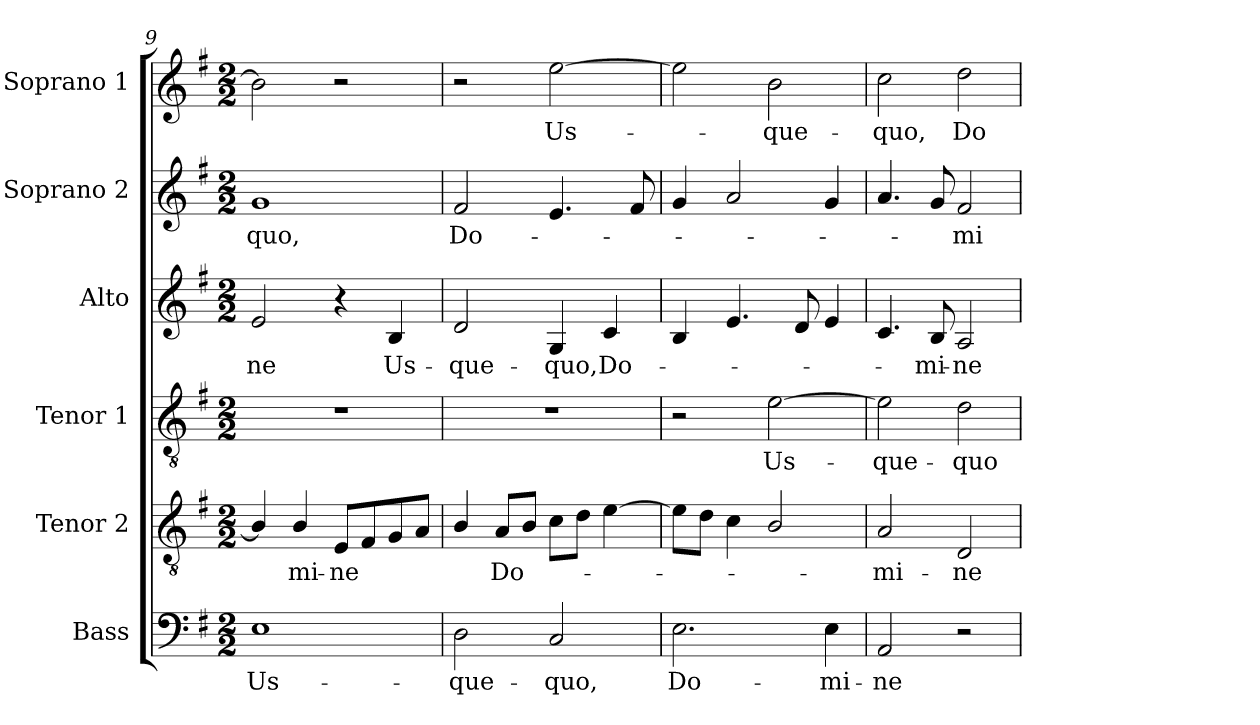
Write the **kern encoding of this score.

**kern	**text	**kern	**text	**kern	**text	**kern	**text	**kern	**text	**kern	**text
*part6	*part6	*part5	*part5	*part4	*part4	*part3	*part3	*part2	*part2	*part1	*part1
*staff6	*staff6	*staff5	*staff5	*staff4	*staff4	*staff3	*staff3	*staff2	*staff2	*staff1	*staff1
*I"Bass	*	*I"Tenor 2	*	*I"Tenor 1	*	*I"Alto	*	*I"Soprano 2	*	*I"Soprano 1	*
*I'B	*	*I'T2	*	*I'T1	*	*I'A	*	*I'S2	*	*I'S1	*
*clefF4	*	*clefGv2	*	*clefGv2	*	*clefG2	*	*clefG2	*	*clefG2	*
*	*	*ITrd7c12	*	*ITrd7c12	*	*	*	*	*	*	*
*k[f#]	*	*k[f#]	*	*k[f#]	*	*k[f#]	*	*k[f#]	*	*k[f#]	*
*G:	*	*G:	*	*G:	*	*G:	*	*G:	*	*G:	*
*M2/2	*	*M2/2	*	*M2/2	*	*M2/2	*	*M2/2	*	*M2/2	*
=9	=9	=9	=9	=9	=9	=9	=9	=9	=9	=9	=9
!	!LO:LY:b:color=#000000	!	!	!	!	!	!	!	!	!	!
!	!	!	!	!	!	!	!LO:LY:b:color=#000000	!	!	!	!
!	!	!	!	!	!	!	!	!	!LO:LY:b:color=#000000	!	!
1Ei	Us-	4BBi/]	.	1r	.	2ei/	-ne	1gi	-quo,	2bi\]	.
!	!	!	!LO:LY:b:color=#000000	!	!	!	!	!	!	!	!
.	.	4BBi/	-mi-	.	.	.	.	.	.	.	.
!	!	!	!LO:LY:b:color=#000000	!	!	!	!	!	!	!	!
.	.	8EEi/L	-ne	.	.	4r	.	.	.	2r	.
.	.	8FF#i/	.	.	.	.	.	.	.	.	.
!	!	!	!	!	!	!	!LO:LY:b:color=#000000	!	!	!	!
.	.	8GGi/	.	.	.	4Bi/	Us-	.	.	.	.
.	.	8AAi/J	.	.	.	.	.	.	.	.	.
=10	=10	=10	=10	=10	=10	=10	=10	=10	=10	=10	=10
!	!LO:LY:b:color=#000000	!	!	!	!	!	!	!	!	!	!
!	!	!	!	!	!	!	!LO:LY:b:color=#000000	!	!	!	!
!	!	!	!	!	!	!	!	!	!LO:LY:b:color=#000000	!	!
2Di\	-que-	4BBi/	.	1r	.	2di/	-que-	2f#i/	Do-	2r	.
!	!	!	!LO:LY:b:color=#000000	!	!	!	!	!	!	!	!
.	.	8AAi/L	Do-	.	.	.	.	.	.	.	.
.	.	8BBi/J	.	.	.	.	.	.	.	.	.
!	!LO:LY:b:color=#000000	!	!	!	!	!	!	!	!	!	!
!	!	!	!	!	!	!	!LO:LY:b:color=#000000	!	!	!	!
!	!	!	!	!	!	!	!	!	!	!	!LO:LY:b:color=#000000
2Ci/	-quo,	8Ci\L	.	.	.	4Gi/	-quo,	4.ei/	.	[2eei\	Us-
.	.	8Di\J	.	.	.	.	.	.	.	.	.
!	!	!	!	!	!	!	!LO:LY:b:color=#000000	!	!	!	!
.	.	[4Ei\	.	.	.	4ci/	Do-	.	.	.	.
.	.	.	.	.	.	.	.	8f#i/	.	.	.
=11	=11	=11	=11	=11	=11	=11	=11	=11	=11	=11	=11
!	!LO:LY:b:color=#000000	!	!	!	!	!	!	!	!	!	!
2.Ei\	Do-	8Ei\L]	.	2r	.	4Bi/	.	4gi/	.	2eei\]	.
.	.	8Di\J	.	.	.	.	.	.	.	.	.
.	.	4Ci\	.	.	.	4.ei/	.	2ai/	.	.	.
!	!	!	!	!	!LO:LY:b:color=#000000	!	!	!	!	!	!
!	!	!	!	!	!	!	!	!	!	!	!LO:LY:b:color=#000000
.	.	2BBi/	.	[2Ei\	Us-	.	.	.	.	2bi\	-que-
.	.	.	.	.	.	8di/	.	.	.	.	.
!	!LO:LY:b:color=#000000	!	!	!	!	!	!	!	!	!	!
4Ei\	-mi-	.	.	.	.	4ei/	.	4gi/	.	.	.
=12	=12	=12	=12	=12	=12	=12	=12	=12	=12	=12	=12
!	!LO:LY:b:color=#000000	!	!	!	!	!	!	!	!	!	!
!	!	!	!LO:LY:b:color=#000000	!	!	!	!	!	!	!	!
!	!	!	!	!	!LO:LY:b:color=#000000	!	!	!	!	!	!
!	!	!	!	!	!	!	!	!	!	!	!LO:LY:b:color=#000000
2AAi/	-ne	2AAi/	-mi-	2Ei\]	-que-	4.ci/	.	4.ai/	.	2cci\	-quo,
!	!	!	!	!	!	!	!LO:LY:b:color=#000000	!	!	!	!
.	.	.	.	.	.	8Bi/	-mi-	8gi/	.	.	.
!	!	!	!LO:LY:b:color=#000000	!	!	!	!	!	!	!	!
!	!	!	!	!	!LO:LY:b:color=#000000	!	!	!	!	!	!
!	!	!	!	!	!	!	!LO:LY:b:color=#000000	!	!	!	!
!	!	!	!	!	!	!	!	!	!LO:LY:b:color=#000000	!	!
!	!	!	!	!	!	!	!	!	!	!	!LO:LY:b:color=#000000
2r	.	2DDi/	-ne	2Di\	-quo	2Ai/	-ne	2f#i/	-mi-	2ddi\	Do-
=	=	=	=	=	=	=	=	=	=	=	=
*-	*-	*-	*-	*-	*-	*-	*-	*-	*-	*-	*-
